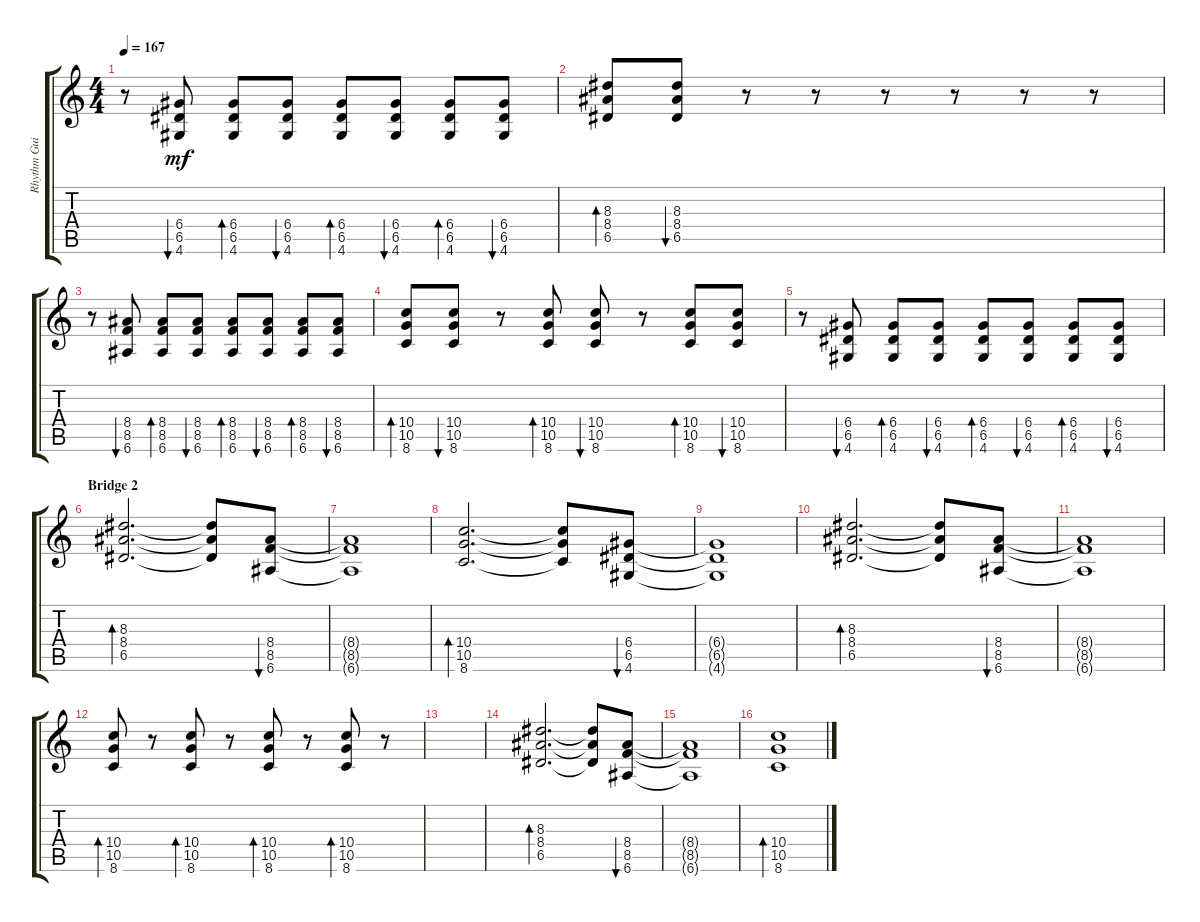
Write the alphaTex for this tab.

\track ("Rhythm Guitar" "Rhythm Gui") {instrument overdrivenguitar}
\staff {score tabs}
\tuning (E4 B3 G3 D3 A2 E2) {hide}
\ts (4 4)
\tempo 167
\clef g2
\ks c
r.8{dy mf} (6.4 6.5 4.6).8{bu 30} (6.4 6.5 4.6).8{bd 30} (6.4 6.5 4.6).8{bu 30} (6.4 6.5 4.6).8{bd 30} (6.4 6.5 4.6).8{bu 30} (6.4 6.5 4.6).8{bd 30} (6.4 6.5 4.6).8{bu 30} |
(8.3 8.4 6.5).8{bd 30} (8.3 8.4 6.5).8{bu 30} r.8 r.8 r.8 r.8 r.8 r.8 |
r.8 (8.4 8.5 6.6).8{bu 30} (8.4 8.5 6.6).8{bd 30} (8.4 8.5 6.6).8{bu 30} (8.4 8.5 6.6).8{bd 30} (8.4 8.5 6.6).8{bu 30} (8.4 8.5 6.6).8{bd 30} (8.4 8.5 6.6).8{bu 30} |
(10.4 10.5 8.6).8{bd 30} (10.4 10.5 8.6).8{bu 30} r.8 (10.4 10.5 8.6).8{bd 30} (10.4 10.5 8.6).8{bu 30} r.8 (10.4 10.5 8.6).8{bd 30} (10.4 10.5 8.6).8{bu 30} |
r.8 (6.4 6.5 4.6).8{bu 30} (6.4 6.5 4.6).8{bd 30} (6.4 6.5 4.6).8{bu 30} (6.4 6.5 4.6).8{bd 30} (6.4 6.5 4.6).8{bu 30} (6.4 6.5 4.6).8{bd 30} (6.4 6.5 4.6).8{bu 30} |
\section ("" "Bridge 2")
(8.3 8.4 6.5).2{d bd 30} (8.3{t} 8.4{t} 6.5{t}).8 (8.4 8.5 6.6).8{bu 30} |
(8.4{t} 8.5{t} 6.6{t}).1 |
(10.4 10.5 8.6).2{d bd 30} (10.4{t} 10.5{t} 8.6{t}).8 (6.4 6.5 4.6).8{bu 30} |
(6.4{t} 6.5{t} 4.6{t}).1 |
(8.3 8.4 6.5).2{d bd 30} (8.3{t} 8.4{t} 6.5{t}).8 (8.4 8.5 6.6).8{bu 30} |
(8.4{t} 8.5{t} 6.6{t}).1 |
(10.4 10.5 8.6).8{bd 30} r.8 (10.4 10.5 8.6).8{bd 30} r.8 (10.4 10.5 8.6).8{bd 30} r.8 (10.4 10.5 8.6).8{bd 30} r.8 |
|
(8.3 8.4 6.5).2{d bd 30} (8.3{t} 8.4{t} 6.5{t}).8 (8.4 8.5 6.6).8{bu 30} |
(8.4{t} 8.5{t} 6.6{t}).1 |
(10.4 10.5 8.6).1{bd 30}
